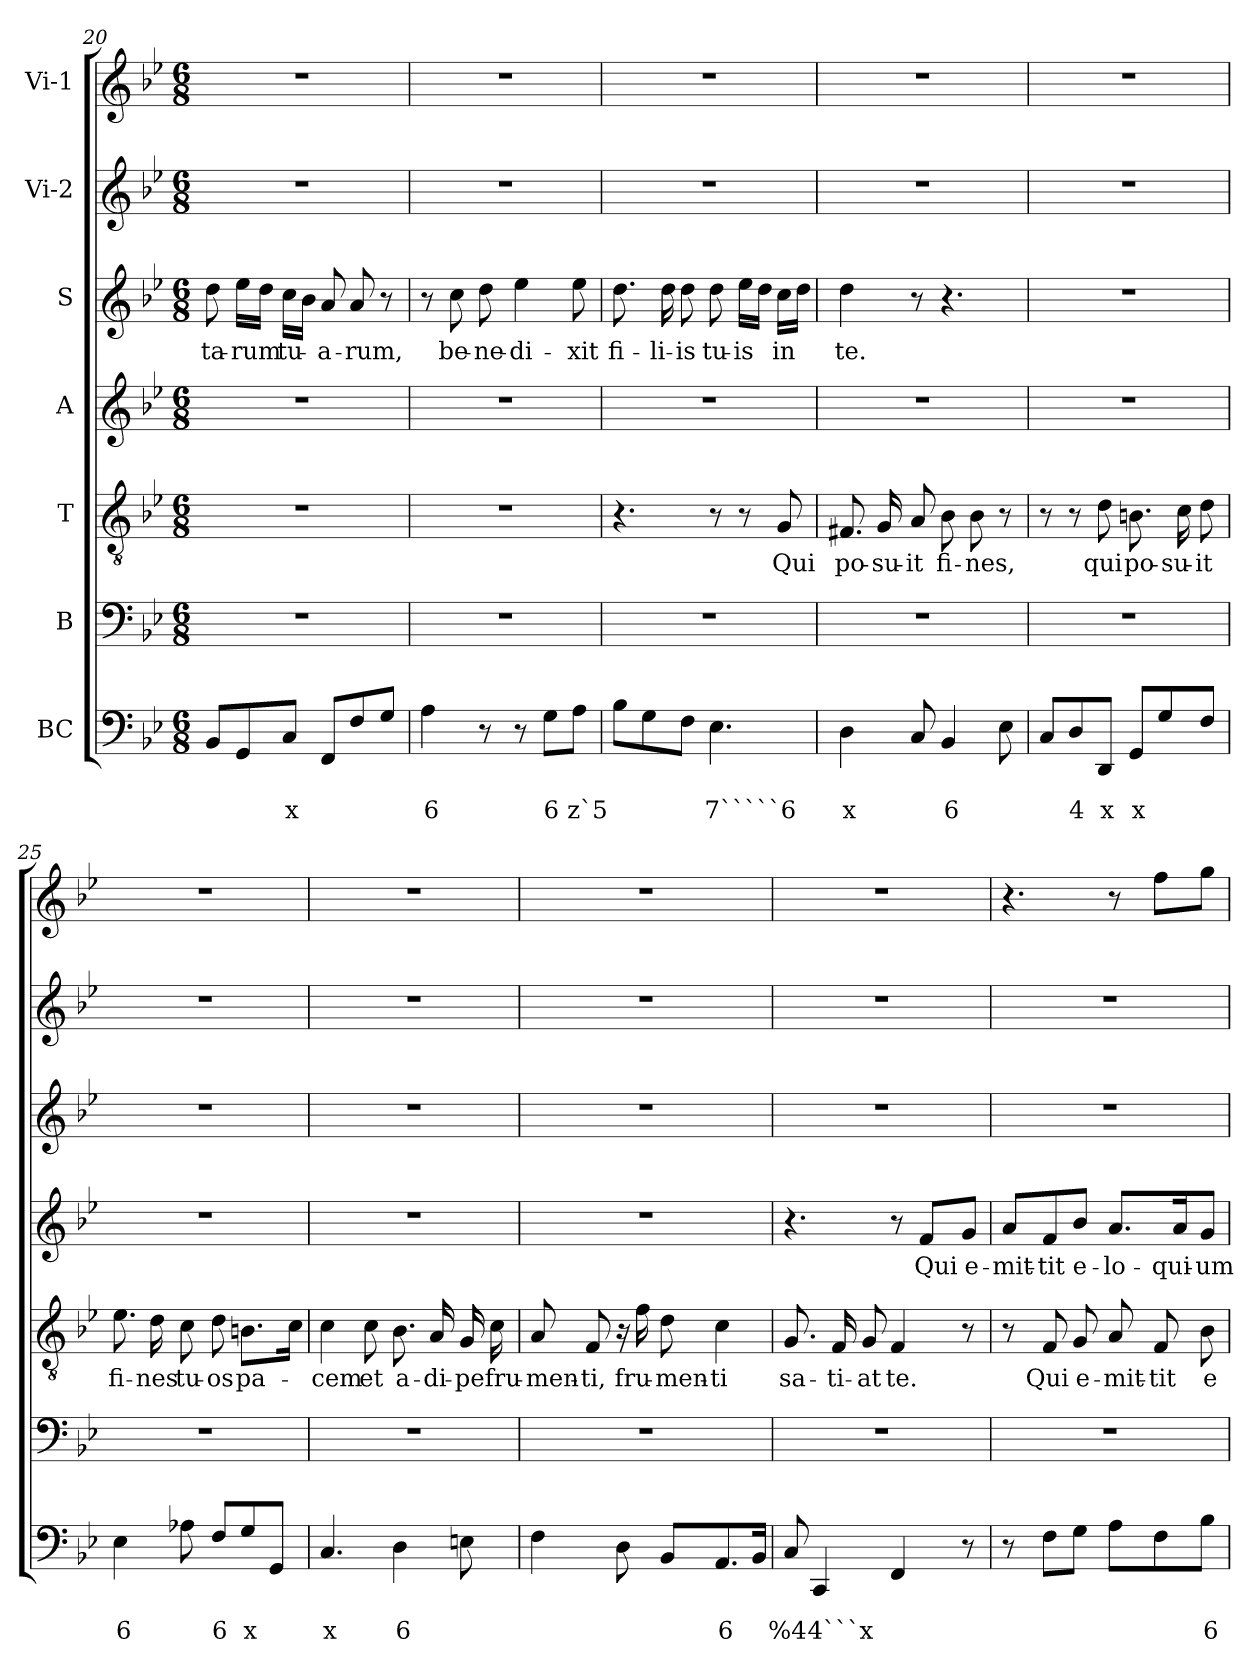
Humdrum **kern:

**kern	**text	**text	**kern	**kern	**text	**kern	**text	**kern	**text	**kern	**kern
*part7	*part7	*part7	*part6	*part5	*part5	*part4	*part4	*part3	*part3	*part2	*part1
*staff7	*staff7	*staff7	*staff6	*staff5	*staff5	*staff4	*staff4	*staff3	*staff3	*staff2	*staff1
*I"BC	*	*	*I"B	*I"T	*	*I"A	*	*I"S	*	*I"Vi-2	*I"Vi-1
*clefF4	*	*	*clefF4	*clefGv2	*	*clefG2	*	*clefG2	*	*clefG2	*clefG2
*k[b-e-]	*	*	*k[b-e-]	*k[b-e-]	*	*k[b-e-]	*	*k[b-e-]	*	*k[b-e-]	*k[b-e-]
*B-:	*	*	*B-:	*B-:	*	*B-:	*	*B-:	*	*B-:	*B-:
*M6/8	*	*	*M6/8	*M6/8	*	*M6/8	*	*M6/8	*	*M6/8	*M6/8
=20	=20	=20	=20	=20	=20	=20	=20	=20	=20	=20	=20
!	!	!	!	!	!	!	!	!	!LO:LY:b	!	!
8BB-/L	.	.	2.r	2.r	.	2.r	.	8dd\	-ta-	2.r	2.r
!	!	!	!	!	!	!	!	!	!LO:LY:b	!	!
8GG/	.	.	.	.	.	.	.	16ee-\LL	-rum	.	.
.	.	.	.	.	.	.	.	16dd\JJ	.	.	.
!	!	!LO:LY:b	!	!	!	!	!	!	!LO:LY:b	!	!
8C/J	.	x	.	.	.	.	.	16cc\LL	tu-	.	.
.	.	.	.	.	.	.	.	16b-\JJ	.	.	.
!	!	!	!	!	!	!	!	!	!LO:LY:b	!	!
8FF/L	.	.	.	.	.	.	.	8a/	-a-	.	.
!	!	!	!	!	!	!	!	!	!LO:LY:b	!	!
8F/	.	.	.	.	.	.	.	8a/	-rum,	.	.
8G/J	.	.	.	.	.	.	.	8r	.	.	.
!!LO:PB:g=z
=21	=21	=21	=21	=21	=21	=21	=21	=21	=21	=21	=21
!	!	!LO:LY:b	!	!	!	!	!	!	!	!	!
4A\	.	6	2.r	2.r	.	2.r	.	8r	.	2.r	2.r
!	!	!	!	!	!	!	!	!	!LO:LY:b	!	!
.	.	.	.	.	.	.	.	8cc\	be-	.	.
!	!	!	!	!	!	!	!	!	!LO:LY:b	!	!
8r	.	.	.	.	.	.	.	8dd\	-ne-	.	.
!	!	!	!	!	!	!	!	!	!LO:LY:b	!	!
8r	.	.	.	.	.	.	.	4ee-\	-di-	.	.
!	!	!LO:LY:b	!	!	!	!	!	!	!	!	!
8G\L	.	6	.	.	.	.	.	.	.	.	.
!	!	!LO:LY:b	!	!	!	!	!	!	!LO:LY:b	!	!
8A\J	.	z`5	.	.	.	.	.	8ee-\	-xit	.	.
=22	=22	=22	=22	=22	=22	=22	=22	=22	=22	=22	=22
!	!	!	!	!	!	!	!	!	!LO:LY:b	!	!
8B-\L	.	.	2.r	4.r	.	2.r	.	8.dd\	fi-	2.r	2.r
8G\	.	.	.	.	.	.	.	.	.	.	.
!	!	!	!	!	!	!	!	!	!LO:LY:b	!	!
.	.	.	.	.	.	.	.	16dd\	-li-	.	.
!	!	!	!	!	!	!	!	!	!LO:LY:b	!	!
8F\J	.	.	.	.	.	.	.	8dd\	-is	.	.
!	!	!LO:LY:b	!	!	!	!	!	!	!LO:LY:b	!	!
4.E-\	.	7`````6	.	8r	.	.	.	8dd\	tu-	.	.
!	!	!	!	!	!	!	!	!	!LO:LY:b	!	!
.	.	.	.	8r	.	.	.	16ee-\LL	-is	.	.
.	.	.	.	.	.	.	.	16dd\JJ	.	.	.
!	!	!	!	!	!LO:LY:b	!	!	!	!LO:LY:b	!	!
.	.	.	.	8G/	Qui	.	.	16cc\LL	in	.	.
.	.	.	.	.	.	.	.	16dd\JJ	.	.	.
=23	=23	=23	=23	=23	=23	=23	=23	=23	=23	=23	=23
!	!	!LO:LY:b	!	!	!LO:LY:b	!	!	!	!LO:LY:b	!	!
4D\	.	x	2.r	8.F#X/	po-	2.r	.	4dd\	te.	2.r	2.r
!	!	!	!	!	!LO:LY:b	!	!	!	!	!	!
.	.	.	.	16G/	-su-	.	.	.	.	.	.
!	!	!	!	!	!LO:LY:b	!	!	!	!	!	!
8C/	.	.	.	8A/	-it	.	.	8r	.	.	.
!	!	!LO:LY:b	!	!	!LO:LY:b	!	!	!	!	!	!
4BB-/	.	6	.	8B-\	fi-	.	.	4.r	.	.	.
!	!	!	!	!	!LO:LY:b	!	!	!	!	!	!
.	.	.	.	8B-\	-nes,	.	.	.	.	.	.
8E-\	.	.	.	8r	.	.	.	.	.	.	.
=24	=24	=24	=24	=24	=24	=24	=24	=24	=24	=24	=24
8C/L	.	.	2.r	8r	.	2.r	.	2.r	.	2.r	2.r
!	!	!LO:LY:b	!	!	!	!	!	!	!	!	!
8D/	.	4	.	8r	.	.	.	.	.	.	.
!	!	!LO:LY:b	!	!	!LO:LY:b	!	!	!	!	!	!
8DD/J	.	x	.	8d\	qui	.	.	.	.	.	.
!	!	!LO:LY:b	!	!	!LO:LY:b	!	!	!	!	!	!
8GG/L	.	x	.	8.Bn\	po-	.	.	.	.	.	.
8G/	.	.	.	.	.	.	.	.	.	.	.
!	!	!	!	!	!LO:LY:b	!	!	!	!	!	!
.	.	.	.	16c\	-su-	.	.	.	.	.	.
!	!	!	!	!	!LO:LY:b	!	!	!	!	!	!
8F/J	.	.	.	8d\	-it	.	.	.	.	.	.
=25	=25	=25	=25	=25	=25	=25	=25	=25	=25	=25	=25
!	!	!LO:LY:b	!	!	!LO:LY:b	!	!	!	!	!	!
4E-\	.	6	2.r	8.e-\	fi-	2.r	.	2.r	.	2.r	2.r
!	!	!	!	!	!LO:LY:b	!	!	!	!	!	!
.	.	.	.	16d\	-nes	.	.	.	.	.	.
!	!	!	!	!	!LO:LY:b	!	!	!	!	!	!
8A-X\	.	.	.	8c\	tu-	.	.	.	.	.	.
!	!	!LO:LY:b	!	!	!LO:LY:b	!	!	!	!	!	!
8F/L	.	6	.	8d\	-os	.	.	.	.	.	.
!	!	!LO:LY:b	!	!	!LO:LY:b	!	!	!	!	!	!
8G/	.	x	.	8.Bn\L	pa-	.	.	.	.	.	.
8GG/J	.	.	.	.	.	.	.	.	.	.	.
.	.	.	.	16c\Jk	.	.	.	.	.	.	.
!!LO:LB:g=z
=26	=26	=26	=26	=26	=26	=26	=26	=26	=26	=26	=26
!	!	!LO:LY:b	!	!	!LO:LY:b	!	!	!	!	!	!
4.C/	.	x	2.r	4c\	-cem	2.r	.	2.r	.	2.r	2.r
!	!	!	!	!	!LO:LY:b	!	!	!	!	!	!
.	.	.	.	8c\	et	.	.	.	.	.	.
!	!	!LO:LY:b	!	!	!LO:LY:b	!	!	!	!	!	!
4D\	.	6	.	8.B-\	a-	.	.	.	.	.	.
!	!	!	!	!	!LO:LY:b	!	!	!	!	!	!
.	.	.	.	16A/	-di-	.	.	.	.	.	.
!	!	!	!	!	!LO:LY:b	!	!	!	!	!	!
8En\	.	.	.	16G/	-pe	.	.	.	.	.	.
!	!	!	!	!	!LO:LY:b	!	!	!	!	!	!
.	.	.	.	16c\	fru-	.	.	.	.	.	.
=27	=27	=27	=27	=27	=27	=27	=27	=27	=27	=27	=27
!	!	!	!	!	!LO:LY:b	!	!	!	!	!	!
4F\	.	.	2.r	8A/	-men-	2.r	.	2.r	.	2.r	2.r
!	!	!	!	!	!LO:LY:b	!	!	!	!	!	!
.	.	.	.	8F/	-ti,	.	.	.	.	.	.
8D\	.	.	.	16r	.	.	.	.	.	.	.
!	!	!	!	!	!LO:LY:b	!	!	!	!	!	!
.	.	.	.	16f\	fru-	.	.	.	.	.	.
!	!	!	!	!	!LO:LY:b	!	!	!	!	!	!
8BB-/L	.	.	.	8d\	-men-	.	.	.	.	.	.
!	!	!LO:LY:b	!	!	!LO:LY:b	!	!	!	!	!	!
8.AA/	.	6	.	4c\	-ti	.	.	.	.	.	.
16BB-/Jk	.	.	.	.	.	.	.	.	.	.	.
=28	=28	=28	=28	=28	=28	=28	=28	=28	=28	=28	=28
!	!	!LO:LY:b	!	!	!LO:LY:b	!	!	!	!	!	!
8C/	.	%4	2.r	8.G/	sa-	4.r	.	2.r	.	2.r	2.r
!	!	!LO:LY:b	!	!	!	!	!	!	!	!	!
4CC/	.	4```x	.	.	.	.	.	.	.	.	.
!	!	!	!	!	!LO:LY:b	!	!	!	!	!	!
.	.	.	.	16F/	-ti-	.	.	.	.	.	.
!	!	!	!	!	!LO:LY:b	!	!	!	!	!	!
.	.	.	.	8G/	-at	.	.	.	.	.	.
!	!	!	!	!	!LO:LY:b	!	!	!	!	!	!
4FF/	.	.	.	4F/	te.	8r	.	.	.	.	.
!	!	!	!	!	!	!	!LO:LY:b	!	!	!	!
.	.	.	.	.	.	8f/L	Qui	.	.	.	.
!	!	!	!	!	!	!	!LO:LY:b	!	!	!	!
8r	.	.	.	8r	.	8g/J	e-	.	.	.	.
=29	=29	=29	=29	=29	=29	=29	=29	=29	=29	=29	=29
!	!	!	!	!	!	!	!LO:LY:b	!	!	!	!
8r	.	.	2.r	8r	.	8a/L	-mit-	2.r	.	2.r	4.r
!	!	!	!	!	!LO:LY:b	!	!LO:LY:b	!	!	!	!
8F\L	.	.	.	8F/	Qui	8f/	-tit	.	.	.	.
!	!	!	!	!	!LO:LY:b	!	!LO:LY:b	!	!	!	!
8G\J	.	.	.	8G/	e-	8b-/J	e-	.	.	.	.
!	!	!	!	!	!LO:LY:b	!	!LO:LY:b	!	!	!	!
8A\L	.	.	.	8A/	-mit-	8.a/L	-lo-	.	.	.	8r
!	!	!	!	!	!LO:LY:b	!	!	!	!	!	!
8F\	.	.	.	8F/	-tit	.	.	.	.	.	8ff\L
!	!	!	!	!	!	!	!LO:LY:b	!	!	!	!
.	.	.	.	.	.	16a/K	-qui-	.	.	.	.
!	!	!LO:LY:b	!	!	!LO:LY:b	!	!LO:LY:b	!	!	!	!
8B-\J	.	6	.	8B-\	e-	8g/J	-um	.	.	.	8gg\J
=	=	=	=	=	=	=	=	=	=	=	=
*-	*-	*-	*-	*-	*-	*-	*-	*-	*-	*-	*-
